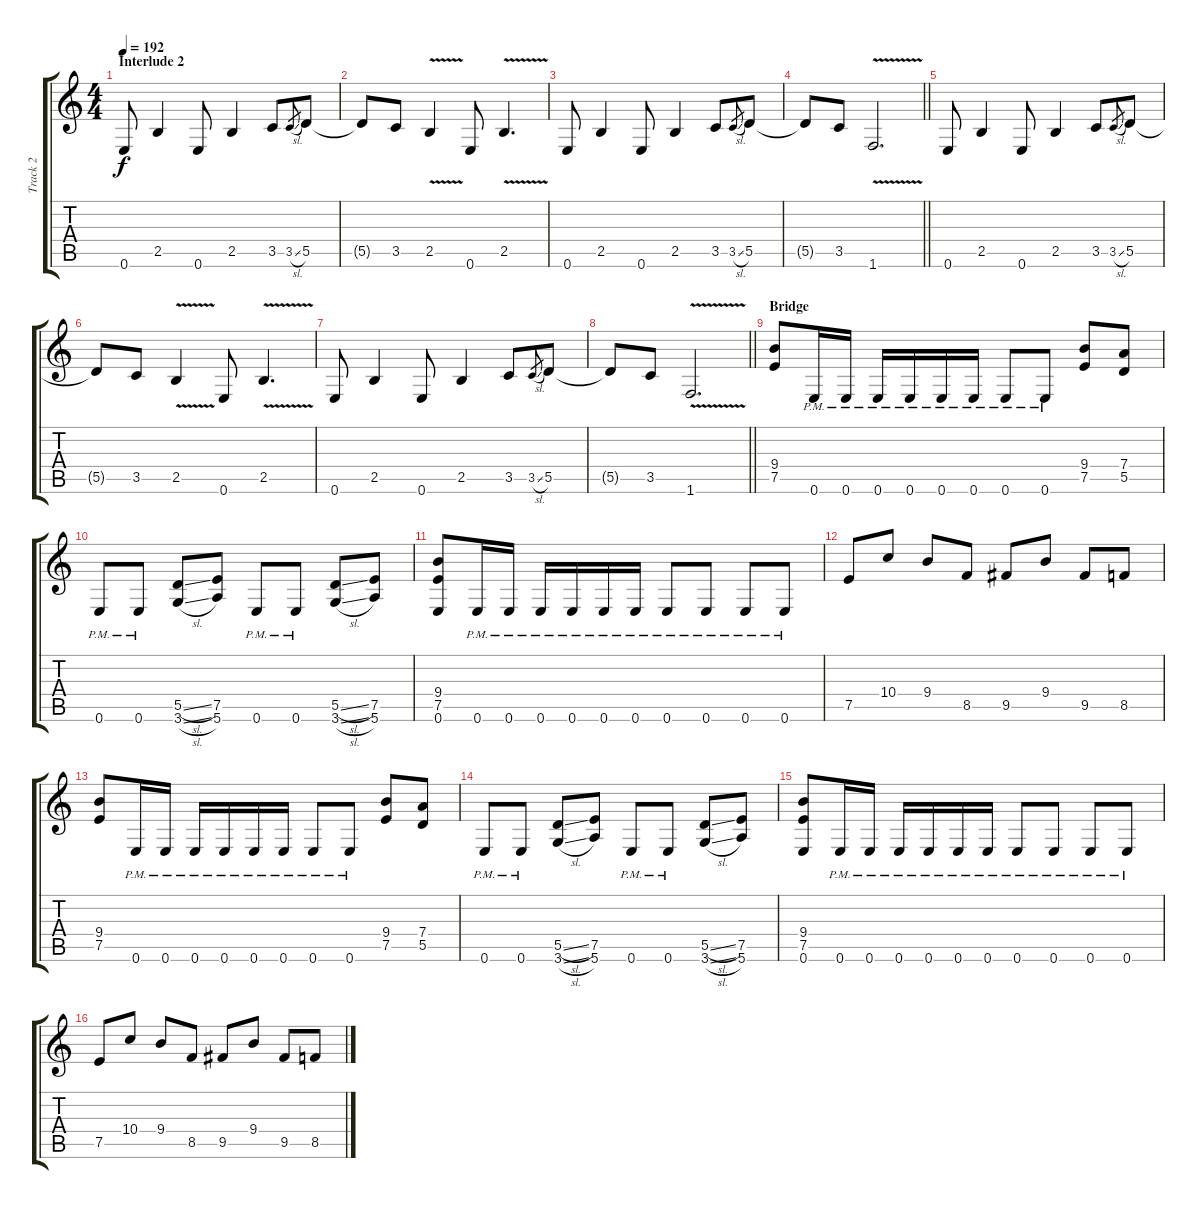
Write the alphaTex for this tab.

\track ("Track 2" "Track 2") {instrument distortionguitar}
\staff {score tabs}
\tuning (E4 B3 G3 D3 A2 E2) {hide}
\ts (4 4)
\section ("" "Interlude 2")
\tempo 192
\clef g2
\ks c
0.6.8{dy f} 2.5.4 0.6.8 2.5.4 3.5.8 3.5{sl}.8{gr} 5.5.8 |
5.5{t}.8 3.5.8 2.5{v}.4 0.6.8 2.5{v}.4{d} |
0.6.8 2.5.4 0.6.8 2.5.4 3.5.8 3.5{sl}.8{gr} 5.5.8 |
\barLineRight lightlight
5.5{t}.8 3.5.8 1.6{v}.2{d} |
0.6.8 2.5.4 0.6.8 2.5.4 3.5.8 3.5{sl}.8{gr} 5.5.8 |
5.5{t}.8 3.5.8 2.5{v}.4 0.6.8 2.5{v}.4{d} |
0.6.8 2.5.4 0.6.8 2.5.4 3.5.8 3.5{sl}.8{gr} 5.5.8 |
\barLineRight lightlight
5.5{t}.8 3.5.8 1.6{v}.2{d} |
\section ("" "Bridge")
(9.4 7.5).8 0.6{pm}.16 0.6{pm}.16 0.6{pm}.16 0.6{pm}.16 0.6{pm}.16 0.6{pm}.16 0.6{pm}.8 0.6{pm}.8 (9.4 7.5).8 (7.4 5.5).8 |
0.6{pm}.8 0.6{pm}.8 (5.5{sl} 3.6{sl}).8 (7.5 5.6).8 0.6{pm}.8 0.6{pm}.8 (5.5{sl} 3.6{sl}).8 (7.5 5.6).8 |
(9.4 7.5 0.6).8 0.6{pm}.16 0.6{pm}.16 0.6{pm}.16 0.6{pm}.16 0.6{pm}.16 0.6{pm}.16 0.6{pm}.8 0.6{pm}.8 0.6{pm}.8 0.6{pm}.8 |
7.5.8 10.4.8 9.4.8 8.5.8 9.5.8 9.4.8 9.5.8 8.5.8 |
(9.4 7.5).8 0.6{pm}.16 0.6{pm}.16 0.6{pm}.16 0.6{pm}.16 0.6{pm}.16 0.6{pm}.16 0.6{pm}.8 0.6{pm}.8 (9.4 7.5).8 (7.4 5.5).8 |
0.6{pm}.8 0.6{pm}.8 (5.5{sl} 3.6{sl}).8 (7.5 5.6).8 0.6{pm}.8 0.6{pm}.8 (5.5{sl} 3.6{sl}).8 (7.5 5.6).8 |
(9.4 7.5 0.6).8 0.6{pm}.16 0.6{pm}.16 0.6{pm}.16 0.6{pm}.16 0.6{pm}.16 0.6{pm}.16 0.6{pm}.8 0.6{pm}.8 0.6{pm}.8 0.6{pm}.8 |
7.5.8 10.4.8 9.4.8 8.5.8 9.5.8 9.4.8 9.5.8 8.5.8
